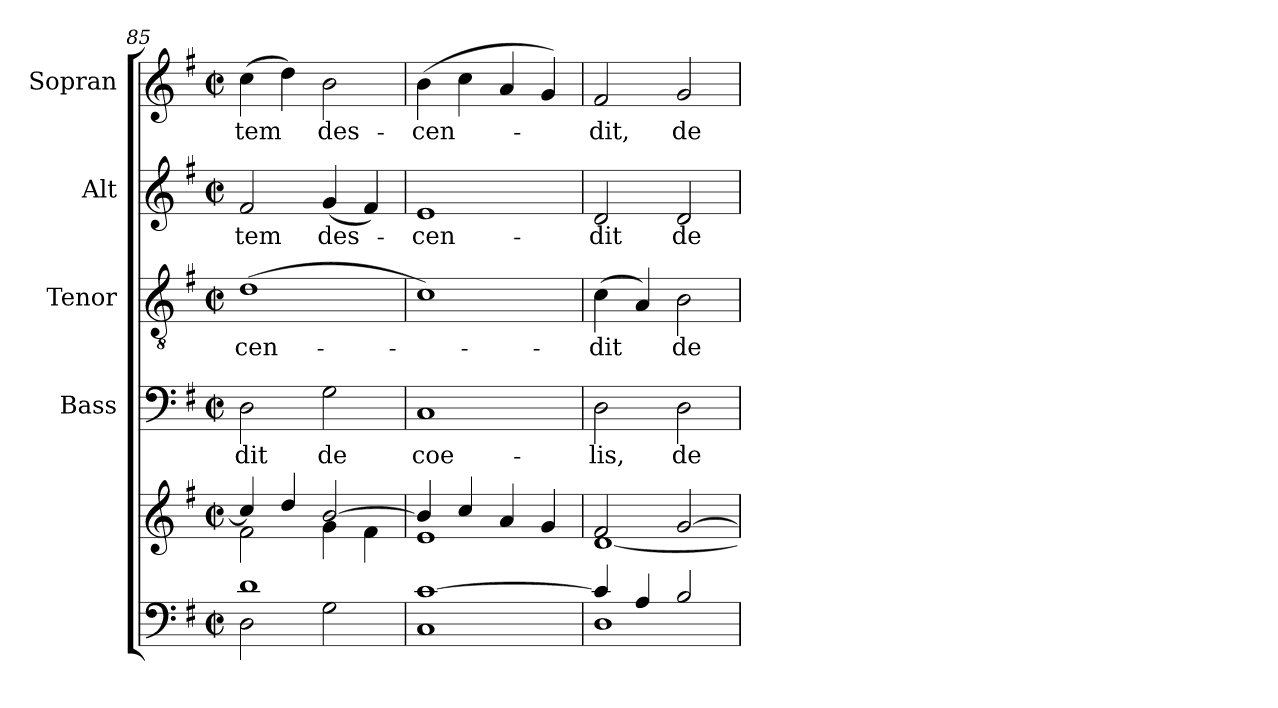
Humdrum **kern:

**kern	**kern	**kern	**text	**kern	**text	**kern	**text	**kern	**text
*part5	*part5	*part4	*part4	*part3	*part3	*part2	*part2	*part1	*part1
*staff6	*staff5	*staff4	*staff4	*staff3	*staff3	*staff2	*staff2	*staff1	*staff1
*	*	*I"Bass	*	*I"Tenor	*	*I"Alt	*	*I"Sopran	*
*	*	*I'B	*	*I'T	*	*I'A	*	*I'S	*
*clefF4	*clefG2	*clefF4	*	*clefGv2	*	*clefG2	*	*clefG2	*
*k[f#]	*k[f#]	*k[f#]	*	*k[f#]	*	*k[f#]	*	*k[f#]	*
*G:	*G:	*G:	*	*G:	*	*G:	*	*G:	*
*M2/2	*M2/2	*M2/2	*	*M2/2	*	*M2/2	*	*M2/2	*
*met(c|)	*met(c|)	*met(c|)	*	*met(c|)	*	*met(c|)	*	*met(c|)	*
=85	=85	=85	=85	=85	=85	=85	=85	=85	=85
*^	*^	*	*	*	*	*	*	*	*
!	!	!	!	!	!LO:LY:b	!	!LO:LY:b	!	!LO:LY:b	!	!LO:LY:b
1d	2D\	4cc/]	2f#\	2D\	-dit	(>1d	-cen-	2f#/	-tem	(>4cc\	-tem
.	.	4dd/	.	.	.	.	.	.	.	4dd\)	.
!	!	!	!	!	!LO:LY:b	!	!	!	!LO:LY:b	!	!LO:LY:b
.	2G\	[>2b/	4g\	2G\	de	.	.	(<4g/	des-	2b\	des-
.	.	.	4f#\	.	.	.	.	4f#/)	.	.	.
=86	=86	=86	=86	=86	=86	=86	=86	=86	=86	=86	=86
!	!	!	!	!	!LO:LY:b	!	!	!	!LO:LY:b	!	!LO:LY:b
[>1c	1C	4b/]	1e	1C	coe-	1c)	.	1e	-cen-	(>4b\	-cen-
.	.	4cc/	.	.	.	.	.	.	.	4cc\	.
.	.	4a/	.	.	.	.	.	.	.	4a/	.
.	.	4g/	.	.	.	.	.	.	.	4g/)	.
=87	=87	=87	=87	=87	=87	=87	=87	=87	=87	=87	=87
!	!	!	!	!	!LO:LY:b	!	!LO:LY:b	!	!LO:LY:b	!	!LO:LY:b
4c/]	1D	2f#/	[<1d	2D\	-lis,	(>4c\	-dit	2d/	-dit	2f#/	-dit,
4A/	.	.	.	.	.	4A/)	.	.	.	.	.
!	!	!	!	!	!LO:LY:b	!	!LO:LY:b	!	!LO:LY:b	!	!LO:LY:b
2B/	.	[>2g/	.	2D\	de	2B\	de	2d/	de	2g/	de
*v	*v	*	*	*	*	*	*	*	*	*	*
*	*v	*v	*	*	*	*	*	*	*	*
=	=	=	=	=	=	=	=	=	=
*-	*-	*-	*-	*-	*-	*-	*-	*-	*-
